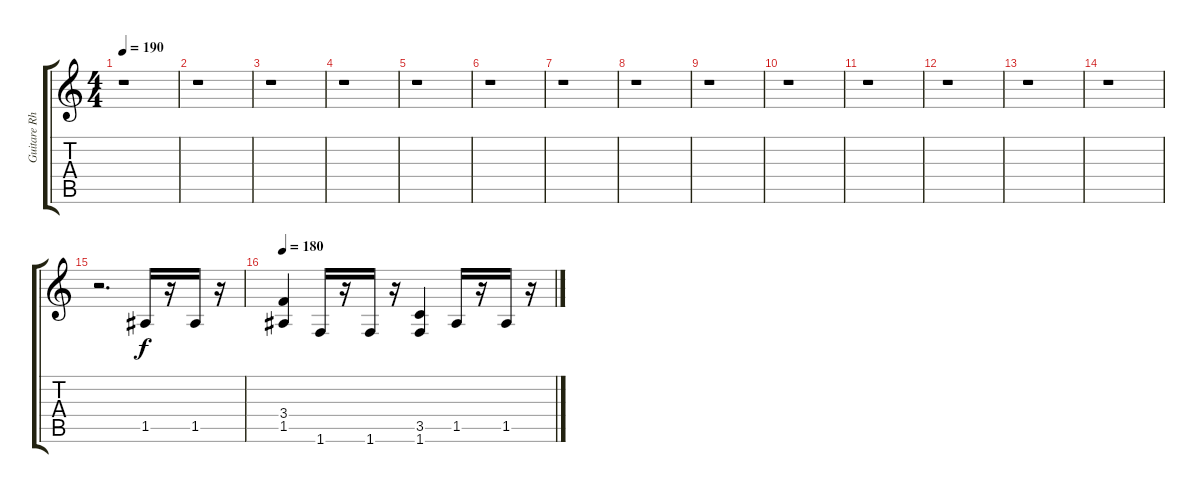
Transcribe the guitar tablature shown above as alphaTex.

\track ("Guitare Rhytmique 2" "Guitare Rh") {instrument overdrivenguitar}
\staff {score tabs}
\tuning (E4 B3 G3 D3 A2 E2) {hide}
\ts (4 4)
\tempo 190
\clef g2
\ks c
r.1{dy f} |
r.1 |
r.1 |
r.1 |
r.1 |
r.1 |
r.1 |
r.1 |
r.1 |
r.1 |
r.1 |
r.1 |
r.1 |
r.1 |
r.2{d} 1.5.16 r.16 1.5.16 r.16 |
\tempo 180
(3.4 1.5).4{instrument distortionguitar} 1.6.16{instrument electricguitarmuted} r.16 1.6.16 r.16 (3.5 1.6).4{instrument distortionguitar} 1.5.16{instrument electricguitarmuted} r.16 1.5.16 r.16
